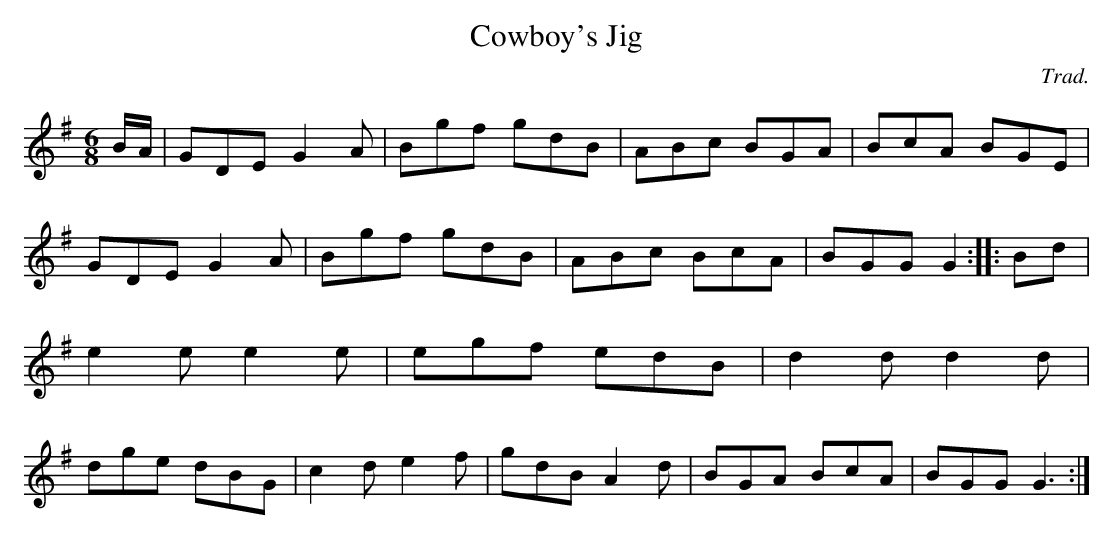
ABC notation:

X:1
T:Cowboy's Jig
C:Trad.
K:G
M:6/8
B/2A/2 | GDEG2 A | Bgf gdB | \
ABc BGA | BcA BGE | \
GDE G2 A | Bgf gdB | \
ABc BcA | BGG G2 :: \
Bd | e2e e2e | egf edB | \
d2d d2d | dge dBG | \
c2d e2f | gdB A2d | \
BGA BcA | BGG G3 :|
